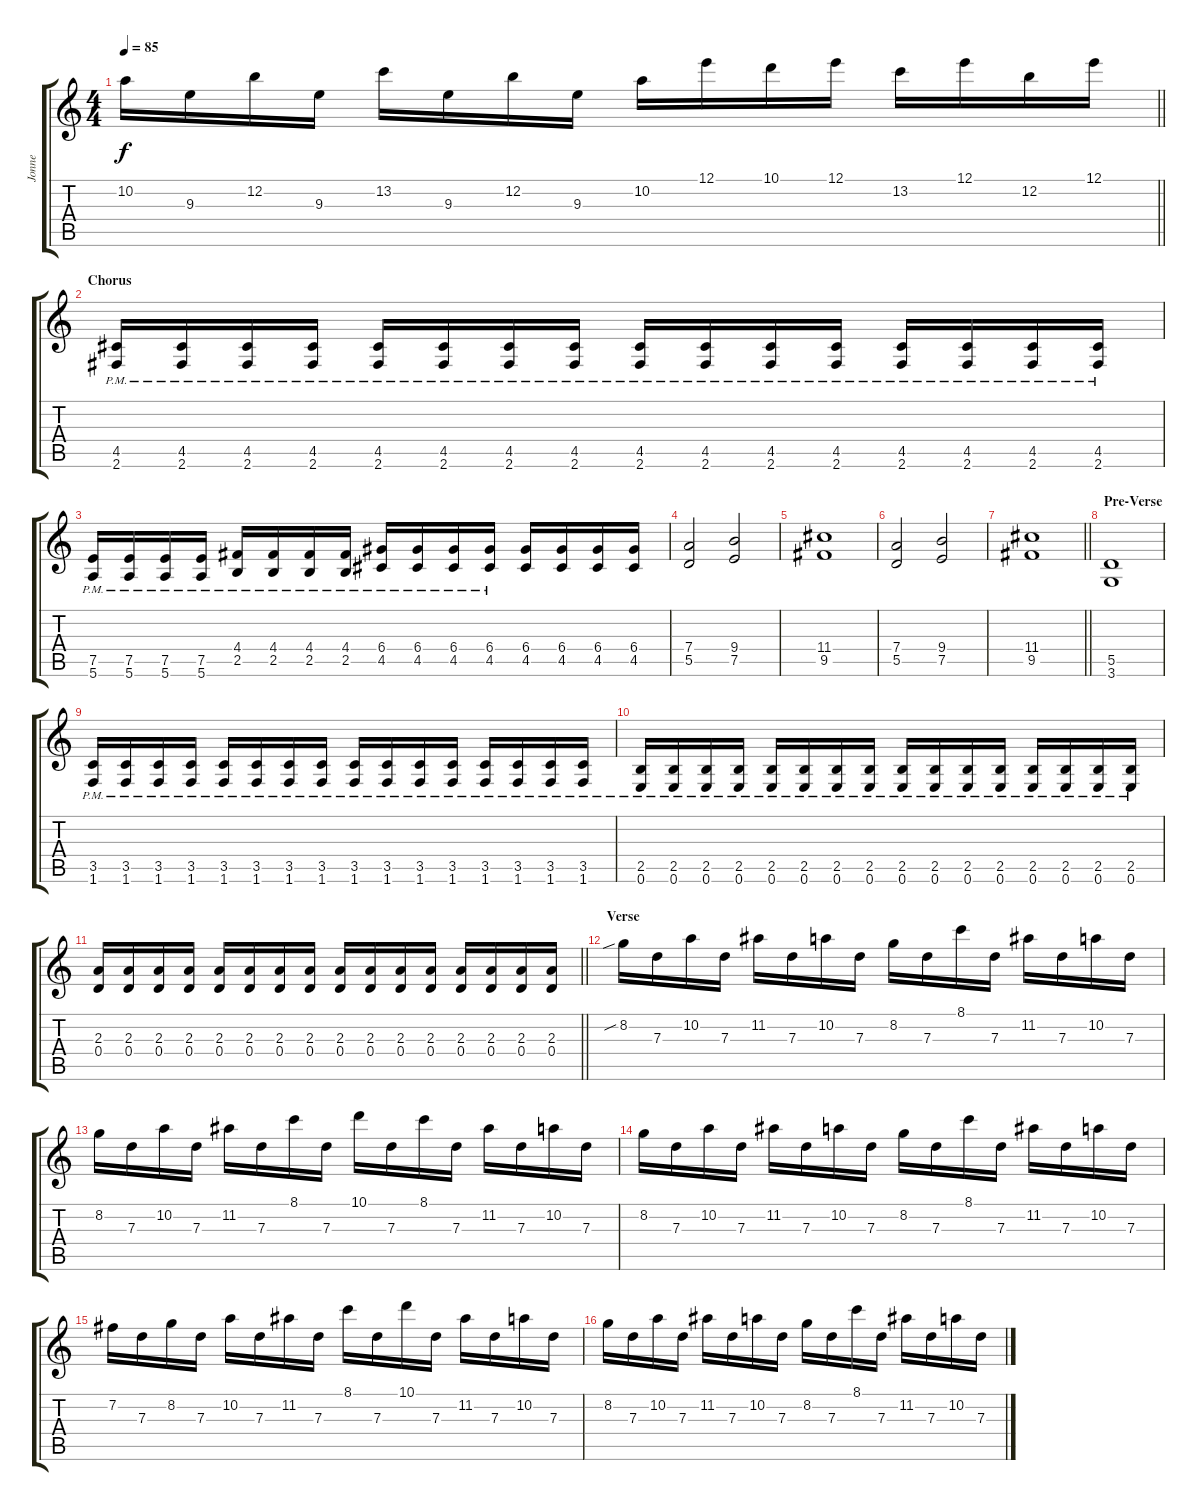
\track ("Jonne" "Jonne") {instrument distortionguitar}
\staff {score tabs}
\tuning (E4 B3 G3 D3 A2 E2) {hide}
\ts (4 4)
\tempo 85
\clef g2
\barLineRight lightlight
\ks c
10.2.16{dy f} 9.3.16 12.2.16 9.3.16 13.2.16 9.3.16 12.2.16 9.3.16 10.2.16 12.1.16 10.1.16 12.1.16 13.2.16 12.1.16 12.2.16 12.1.16 |
\section ("" "Chorus")
(4.5{pm} 2.6{pm}).16{volume 12} (4.5{pm} 2.6{pm}).16 (4.5{pm} 2.6{pm}).16 (4.5{pm} 2.6{pm}).16 (4.5{pm} 2.6{pm}).16 (4.5{pm} 2.6{pm}).16 (4.5{pm} 2.6{pm}).16 (4.5{pm} 2.6{pm}).16 (4.5{pm} 2.6{pm}).16 (4.5{pm} 2.6{pm}).16 (4.5{pm} 2.6{pm}).16 (4.5{pm} 2.6{pm}).16 (4.5{pm} 2.6{pm}).16 (4.5{pm} 2.6{pm}).16 (4.5{pm} 2.6{pm}).16 (4.5{pm} 2.6{pm}).16 |
(7.5{pm} 5.6{pm}).16 (7.5{pm} 5.6{pm}).16 (7.5{pm} 5.6{pm}).16 (7.5{pm} 5.6{pm}).16 (4.4 2.5{pm}).16 (4.4 2.5{pm}).16 (4.4 2.5{pm}).16 (4.4 2.5{pm}).16 (6.4{pm} 4.5{pm}).16 (6.4{pm} 4.5{pm}).16 (6.4{pm} 4.5{pm}).16 (6.4{pm} 4.5{pm}).16 (6.4 4.5).16 (6.4 4.5).16 (6.4 4.5).16 (6.4 4.5).16 |
(7.4 5.5).2 (9.4 7.5).2 |
(11.4 9.5).1{volume 9} |
(7.4 5.5).2{volume 12} (9.4 7.5).2 |
\barLineRight lightlight
(11.4 9.5).1{volume 9} |
\section ("" "Pre-Verse")
(5.5 3.6).1{volume 12} |
(3.5{pm} 1.6{pm}).16 (3.5{pm} 1.6{pm}).16 (3.5{pm} 1.6{pm}).16 (3.5{pm} 1.6{pm}).16 (3.5{pm} 1.6{pm}).16 (3.5{pm} 1.6{pm}).16 (3.5{pm} 1.6{pm}).16 (3.5{pm} 1.6{pm}).16 (3.5{pm} 1.6{pm}).16 (3.5{pm} 1.6{pm}).16 (3.5{pm} 1.6{pm}).16 (3.5{pm} 1.6{pm}).16 (3.5{pm} 1.6{pm}).16 (3.5{pm} 1.6{pm}).16 (3.5{pm} 1.6{pm}).16 (3.5{pm} 1.6{pm}).16 |
(2.5{pm} 0.6{pm}).16 (2.5{pm} 0.6{pm}).16 (2.5{pm} 0.6{pm}).16 (2.5{pm} 0.6{pm}).16 (2.5{pm} 0.6{pm}).16 (2.5{pm} 0.6{pm}).16 (2.5{pm} 0.6{pm}).16 (2.5{pm} 0.6{pm}).16 (2.5{pm} 0.6{pm}).16 (2.5{pm} 0.6{pm}).16 (2.5{pm} 0.6{pm}).16 (2.5{pm} 0.6{pm}).16 (2.5{pm} 0.6{pm}).16 (2.5{pm} 0.6{pm}).16 (2.5{pm} 0.6{pm}).16 (2.5{pm} 0.6{pm}).16 |
\barLineRight lightlight
(2.3 0.4).16{volume 10} (2.3 0.4).16 (2.3 0.4).16 (2.3 0.4).16 (2.3 0.4).16 (2.3 0.4).16 (2.3 0.4).16 (2.3 0.4).16 (2.3 0.4).16 (2.3 0.4).16 (2.3 0.4).16 (2.3 0.4).16 (2.3 0.4).16 (2.3 0.4).16 (2.3 0.4).16 (2.3 0.4).16 |
\section ("" "Verse")
8.2{sib}.16{volume 14} 7.3.16 10.2.16 7.3.16 11.2.16 7.3.16 10.2.16 7.3.16 8.2.16 7.3.16 8.1.16 7.3.16 11.2.16 7.3.16 10.2.16 7.3.16 |
8.2.16 7.3.16 10.2.16 7.3.16 11.2.16 7.3.16 8.1.16 7.3.16 10.1.16 7.3.16 8.1.16 7.3.16 11.2.16 7.3.16 10.2.16 7.3.16 |
8.2.16 7.3.16 10.2.16 7.3.16 11.2.16 7.3.16 10.2.16 7.3.16 8.2.16 7.3.16 8.1.16 7.3.16 11.2.16 7.3.16 10.2.16 7.3.16 |
7.2.16 7.3.16 8.2.16 7.3.16 10.2.16 7.3.16 11.2.16 7.3.16 8.1.16 7.3.16 10.1.16 7.3.16 11.2.16 7.3.16 10.2.16 7.3.16 |
8.2.16 7.3.16 10.2.16 7.3.16 11.2.16 7.3.16 10.2.16 7.3.16 8.2.16 7.3.16 8.1.16 7.3.16 11.2.16 7.3.16 10.2.16 7.3.16
